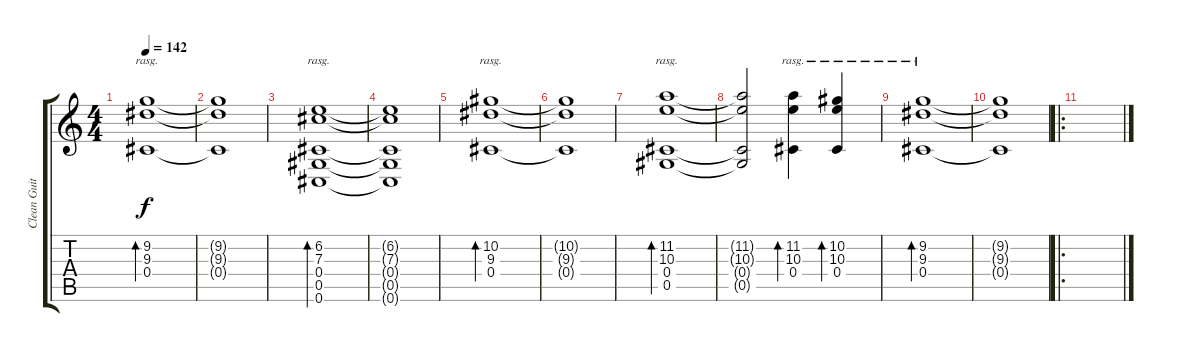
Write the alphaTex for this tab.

\track ("Clean Guitar" "Clean Guit") {instrument electricguitarclean}
\staff {score tabs}
\tuning (Eb4 Bb3 Gb3 Db3 Ab2 Db2) {hide}
\ts (4 4)
\tempo 142
\clef g2
\ks c
(9.2 9.3 0.4).1{bd 240 rasg ii dy f} |
(9.2{t} 9.3{t} 0.4{t}).1 |
(6.2 7.3 0.4 0.5 0.6).1{bd 240 rasg ii} |
(6.2{t} 7.3{t} 0.4{t} 0.5{t} 0.6{t}).1 |
(10.2 9.3 0.4).1{bd 240 rasg ii} |
(10.2{t} 9.3{t} 0.4{t}).1 |
(11.2 10.3 0.4 0.5).1{bd 240 rasg ii} |
(11.2{t} 10.3{t} 0.4{t} 0.5{t}).2 (11.2 10.3 0.4).4{bd 240 rasg ii} (10.2 10.3 0.4).4{bd 240 rasg ii} |
(9.2 9.3 0.4).1{bd 240 rasg ii} |
(9.2{t} 9.3{t} 0.4{t}).1 |
\ro
